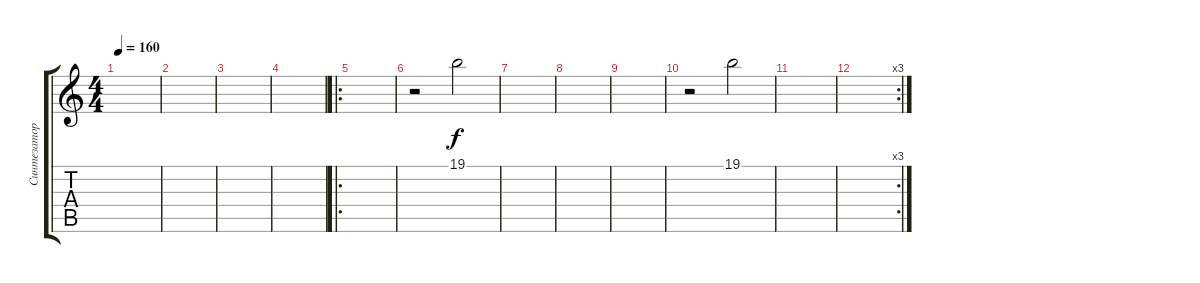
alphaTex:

\track ("Синтезатор" "Синтезатор") {instrument fx1rain}
\staff {score tabs}
\tuning (E4 B3 G3 D3 A2 E2) {hide}
\ts (4 4)
\tempo 160
\clef g2
\ks c
|
|
|
|
\ro
|
r.2 19.1.2 |
|
|
|
r.2 19.1.2 |
|
\rc 3
